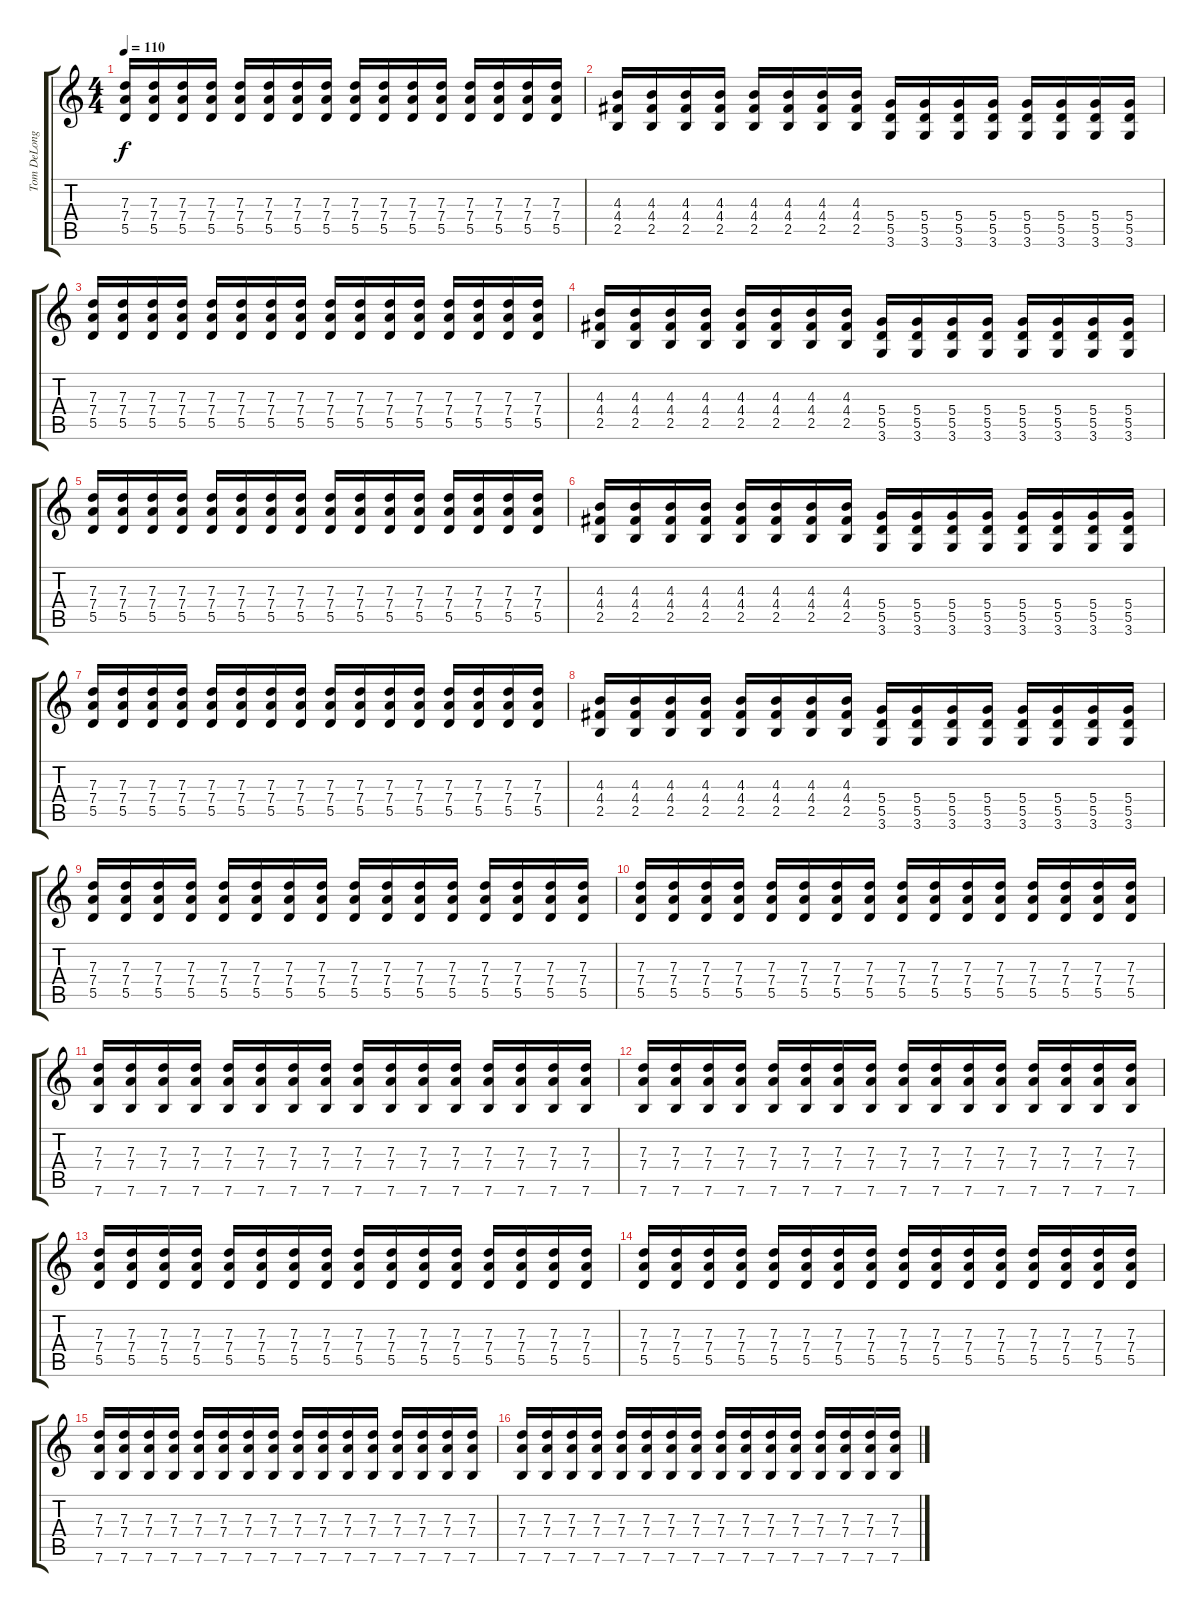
\track ("Tom DeLonge (Guitar)" "Tom DeLong") {instrument distortionguitar}
\staff {score tabs}
\tuning (E4 B3 G3 D3 A2 E2) {hide}
\ts (4 4)
\tempo 110
\clef g2
\ks c
(7.3 7.4 5.5).16{dy f} (7.3 7.4 5.5).16 (7.3 7.4 5.5).16 (7.3 7.4 5.5).16 (7.3 7.4 5.5).16 (7.3 7.4 5.5).16 (7.3 7.4 5.5).16 (7.3 7.4 5.5).16 (7.3 7.4 5.5).16 (7.3 7.4 5.5).16 (7.3 7.4 5.5).16 (7.3 7.4 5.5).16 (7.3 7.4 5.5).16 (7.3 7.4 5.5).16 (7.3 7.4 5.5).16 (7.3 7.4 5.5).16 |
(4.3 4.4 2.5).16 (4.3 4.4 2.5).16 (4.3 4.4 2.5).16 (4.3 4.4 2.5).16 (4.3 4.4 2.5).16 (4.3 4.4 2.5).16 (4.3 4.4 2.5).16 (4.3 4.4 2.5).16 (5.4 5.5 3.6).16 (5.4 5.5 3.6).16 (5.4 5.5 3.6).16 (5.4 5.5 3.6).16 (5.4 5.5 3.6).16 (5.4 5.5 3.6).16 (5.4 5.5 3.6).16 (5.4 5.5 3.6).16 |
(7.3 7.4 5.5).16 (7.3 7.4 5.5).16 (7.3 7.4 5.5).16 (7.3 7.4 5.5).16 (7.3 7.4 5.5).16 (7.3 7.4 5.5).16 (7.3 7.4 5.5).16 (7.3 7.4 5.5).16 (7.3 7.4 5.5).16 (7.3 7.4 5.5).16 (7.3 7.4 5.5).16 (7.3 7.4 5.5).16 (7.3 7.4 5.5).16 (7.3 7.4 5.5).16 (7.3 7.4 5.5).16 (7.3 7.4 5.5).16 |
(4.3 4.4 2.5).16 (4.3 4.4 2.5).16 (4.3 4.4 2.5).16 (4.3 4.4 2.5).16 (4.3 4.4 2.5).16 (4.3 4.4 2.5).16 (4.3 4.4 2.5).16 (4.3 4.4 2.5).16 (5.4 5.5 3.6).16 (5.4 5.5 3.6).16 (5.4 5.5 3.6).16 (5.4 5.5 3.6).16 (5.4 5.5 3.6).16 (5.4 5.5 3.6).16 (5.4 5.5 3.6).16 (5.4 5.5 3.6).16 |
(7.3 7.4 5.5).16 (7.3 7.4 5.5).16 (7.3 7.4 5.5).16 (7.3 7.4 5.5).16 (7.3 7.4 5.5).16 (7.3 7.4 5.5).16 (7.3 7.4 5.5).16 (7.3 7.4 5.5).16 (7.3 7.4 5.5).16 (7.3 7.4 5.5).16 (7.3 7.4 5.5).16 (7.3 7.4 5.5).16 (7.3 7.4 5.5).16 (7.3 7.4 5.5).16 (7.3 7.4 5.5).16 (7.3 7.4 5.5).16 |
(4.3 4.4 2.5).16 (4.3 4.4 2.5).16 (4.3 4.4 2.5).16 (4.3 4.4 2.5).16 (4.3 4.4 2.5).16 (4.3 4.4 2.5).16 (4.3 4.4 2.5).16 (4.3 4.4 2.5).16 (5.4 5.5 3.6).16 (5.4 5.5 3.6).16 (5.4 5.5 3.6).16 (5.4 5.5 3.6).16 (5.4 5.5 3.6).16 (5.4 5.5 3.6).16 (5.4 5.5 3.6).16 (5.4 5.5 3.6).16 |
(7.3 7.4 5.5).16 (7.3 7.4 5.5).16 (7.3 7.4 5.5).16 (7.3 7.4 5.5).16 (7.3 7.4 5.5).16 (7.3 7.4 5.5).16 (7.3 7.4 5.5).16 (7.3 7.4 5.5).16 (7.3 7.4 5.5).16 (7.3 7.4 5.5).16 (7.3 7.4 5.5).16 (7.3 7.4 5.5).16 (7.3 7.4 5.5).16 (7.3 7.4 5.5).16 (7.3 7.4 5.5).16 (7.3 7.4 5.5).16 |
(4.3 4.4 2.5).16 (4.3 4.4 2.5).16 (4.3 4.4 2.5).16 (4.3 4.4 2.5).16 (4.3 4.4 2.5).16 (4.3 4.4 2.5).16 (4.3 4.4 2.5).16 (4.3 4.4 2.5).16 (5.4 5.5 3.6).16 (5.4 5.5 3.6).16 (5.4 5.5 3.6).16 (5.4 5.5 3.6).16 (5.4 5.5 3.6).16 (5.4 5.5 3.6).16 (5.4 5.5 3.6).16 (5.4 5.5 3.6).16 |
(7.3 7.4 5.5).16 (7.3 7.4 5.5).16 (7.3 7.4 5.5).16 (7.3 7.4 5.5).16 (7.3 7.4 5.5).16 (7.3 7.4 5.5).16 (7.3 7.4 5.5).16 (7.3 7.4 5.5).16 (7.3 7.4 5.5).16 (7.3 7.4 5.5).16 (7.3 7.4 5.5).16 (7.3 7.4 5.5).16 (7.3 7.4 5.5).16 (7.3 7.4 5.5).16 (7.3 7.4 5.5).16 (7.3 7.4 5.5).16 |
(7.3 7.4 5.5).16 (7.3 7.4 5.5).16 (7.3 7.4 5.5).16 (7.3 7.4 5.5).16 (7.3 7.4 5.5).16 (7.3 7.4 5.5).16 (7.3 7.4 5.5).16 (7.3 7.4 5.5).16 (7.3 7.4 5.5).16 (7.3 7.4 5.5).16 (7.3 7.4 5.5).16 (7.3 7.4 5.5).16 (7.3 7.4 5.5).16 (7.3 7.4 5.5).16 (7.3 7.4 5.5).16 (7.3 7.4 5.5).16 |
(7.3 7.4 7.6).16 (7.3 7.4 7.6).16 (7.3 7.4 7.6).16 (7.3 7.4 7.6).16 (7.3 7.4 7.6).16 (7.3 7.4 7.6).16 (7.3 7.4 7.6).16 (7.3 7.4 7.6).16 (7.3 7.4 7.6).16 (7.3 7.4 7.6).16 (7.3 7.4 7.6).16 (7.3 7.4 7.6).16 (7.3 7.4 7.6).16 (7.3 7.4 7.6).16 (7.3 7.4 7.6).16 (7.3 7.4 7.6).16 |
(7.3 7.4 7.6).16 (7.3 7.4 7.6).16 (7.3 7.4 7.6).16 (7.3 7.4 7.6).16 (7.3 7.4 7.6).16 (7.3 7.4 7.6).16 (7.3 7.4 7.6).16 (7.3 7.4 7.6).16 (7.3 7.4 7.6).16 (7.3 7.4 7.6).16 (7.3 7.4 7.6).16 (7.3 7.4 7.6).16 (7.3 7.4 7.6).16 (7.3 7.4 7.6).16 (7.3 7.4 7.6).16 (7.3 7.4 7.6).16 |
(7.3 7.4 5.5).16 (7.3 7.4 5.5).16 (7.3 7.4 5.5).16 (7.3 7.4 5.5).16 (7.3 7.4 5.5).16 (7.3 7.4 5.5).16 (7.3 7.4 5.5).16 (7.3 7.4 5.5).16 (7.3 7.4 5.5).16 (7.3 7.4 5.5).16 (7.3 7.4 5.5).16 (7.3 7.4 5.5).16 (7.3 7.4 5.5).16 (7.3 7.4 5.5).16 (7.3 7.4 5.5).16 (7.3 7.4 5.5).16 |
(7.3 7.4 5.5).16 (7.3 7.4 5.5).16 (7.3 7.4 5.5).16 (7.3 7.4 5.5).16 (7.3 7.4 5.5).16 (7.3 7.4 5.5).16 (7.3 7.4 5.5).16 (7.3 7.4 5.5).16 (7.3 7.4 5.5).16 (7.3 7.4 5.5).16 (7.3 7.4 5.5).16 (7.3 7.4 5.5).16 (7.3 7.4 5.5).16 (7.3 7.4 5.5).16 (7.3 7.4 5.5).16 (7.3 7.4 5.5).16 |
(7.3 7.4 7.6).16 (7.3 7.4 7.6).16 (7.3 7.4 7.6).16 (7.3 7.4 7.6).16 (7.3 7.4 7.6).16 (7.3 7.4 7.6).16 (7.3 7.4 7.6).16 (7.3 7.4 7.6).16 (7.3 7.4 7.6).16 (7.3 7.4 7.6).16 (7.3 7.4 7.6).16 (7.3 7.4 7.6).16 (7.3 7.4 7.6).16 (7.3 7.4 7.6).16 (7.3 7.4 7.6).16 (7.3 7.4 7.6).16 |
(7.3 7.4 7.6).16 (7.3 7.4 7.6).16 (7.3 7.4 7.6).16 (7.3 7.4 7.6).16 (7.3 7.4 7.6).16 (7.3 7.4 7.6).16 (7.3 7.4 7.6).16 (7.3 7.4 7.6).16 (7.3 7.4 7.6).16 (7.3 7.4 7.6).16 (7.3 7.4 7.6).16 (7.3 7.4 7.6).16 (7.3 7.4 7.6).16 (7.3 7.4 7.6).16 (7.3 7.4 7.6).16 (7.3 7.4 7.6).16
